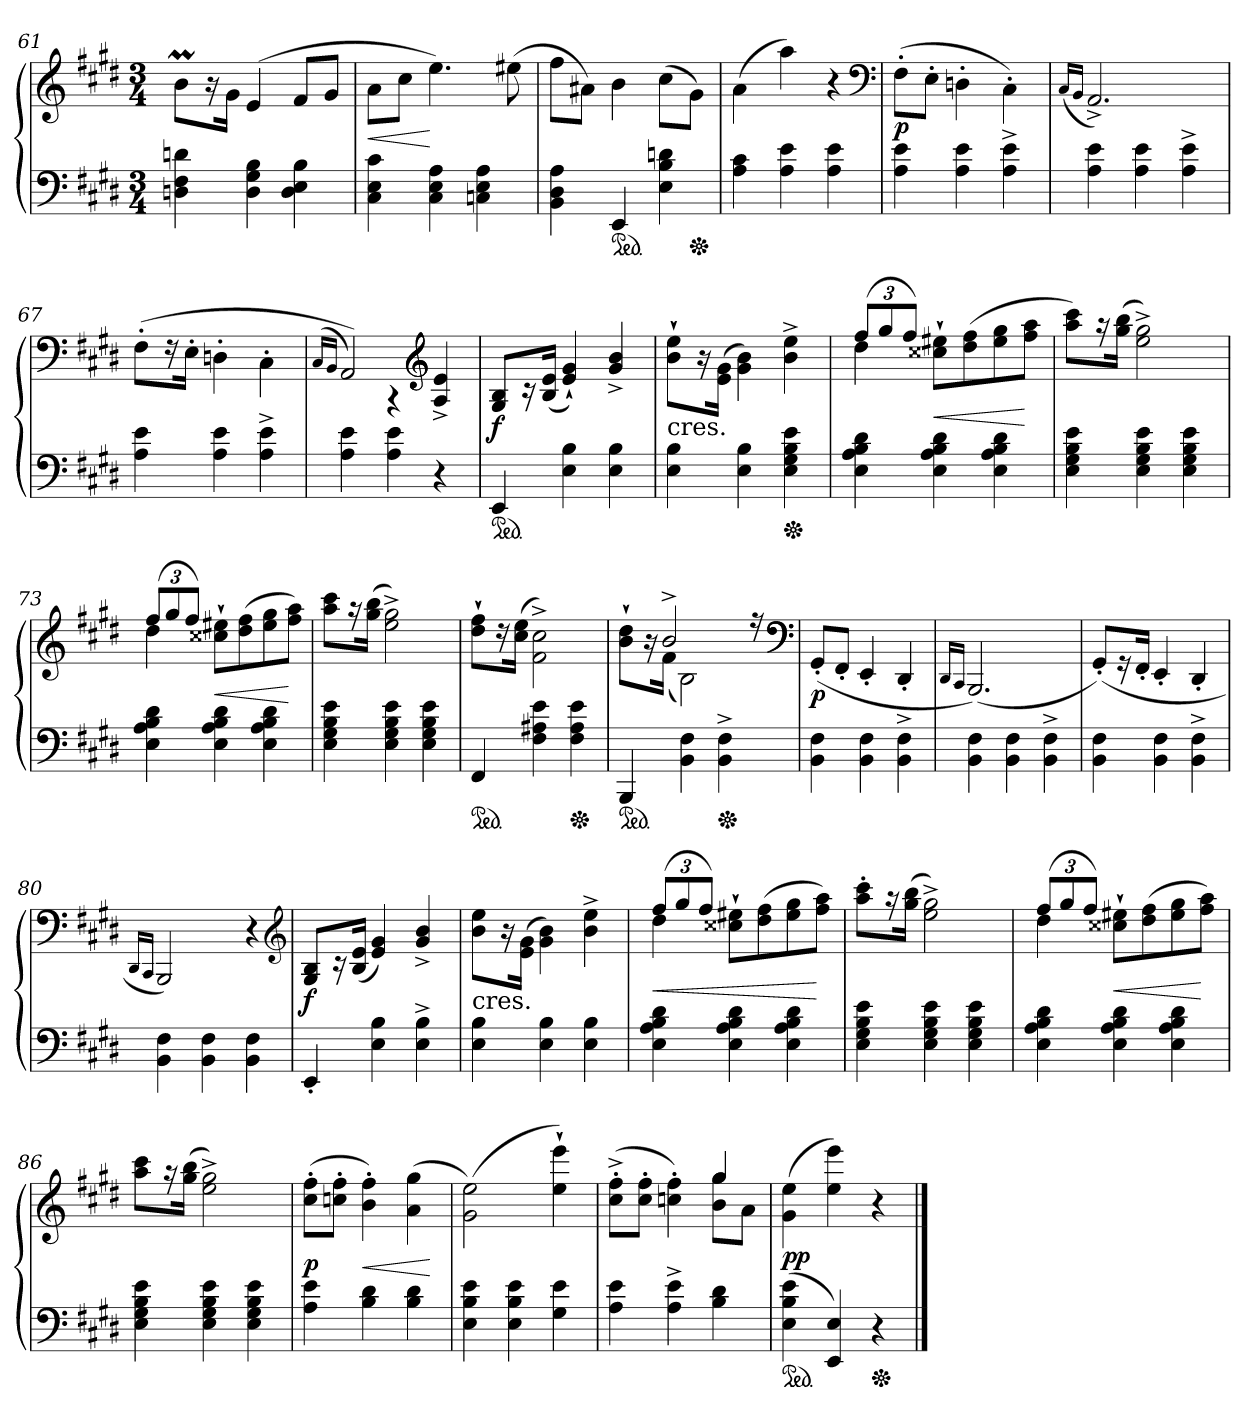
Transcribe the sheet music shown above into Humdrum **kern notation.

**kern	**kern	**dynam
*part1	*part1	*part1
*staff2	*staff1	*staff1/2
*clefF4	*clefG2	*
*k[f#c#g#d#]	*k[f#c#g#d#]	*
*M3/4	*M3/4	*
=61	=61	=61
4Dn 4F# 4dn	8bM\L	.
.	16r	.
.	16g#Jk	.
4D 4G# 4B	(4e	.
4D 4E 4B	8f#L	.
.	8g#J	.
=62	=62	=62
4C# 4E 4c#	8aL	<
.	8cc#J	.
4C# 4E 4A	4.ee)	[
4Cn 4E 4A	.	.
.	(8ee#X	.
=63	=63	=63
4BB 4D# 4A	8ff#L	.
.	8a#XJ)	.
*ped	*	*
4EE	4b	.
4E 4B 4dn	(>8cc#\L	.
*Xped	*	*
.	8g#\J)	.
=64	=64	=64
4A 4c#	(4a\	.
4A 4e	4aa)	.
4A 4e	4r	.
*	*clefF4	*
=65	=65	=65
4A 4e	(>8F#'L	p
.	8E'J	.
4A 4e	4Dn'	.
4A^ 4e^	4C#'\)	.
=66	=66	=66
.	(16qC#/LL	.
.	16qBB/JJ	.
4A 4e	2.AA^>)	.
4A 4e	.	.
4A^ 4e^	.	.
=67	=67	=67
4A 4e	(8F#'>L	.
.	16r	.
.	16E'>Jk	.
4A 4e	4Dn'>	.
4A^> 4e^>	4C#'>\	.
=68	=68	=68
.	(16qC#/LL	.
.	16qBB/JJ	.
*	*^	*
4A 4e	2AA))	4ryy	.
4A 4e	.	4r	.
*	*clefG2	*	*
4r	4A^> 4e^>	4ryy	.
*	*v	*v	*
=69	=69	=69
*ped	*	*
4EE	8G# 8BL	f
.	16r	.
.	(<16B 16eJk	.
4E 4B	4e`< 4g#`<)	.
4E 4B	4g#^< 4b^<	.
=70	=70	=70
!	!LO:TX:c:t=cres.	!
4E 4B	8b`>\ 8ee`>\L	.
.	16r	.
.	(16e 16g#Jk	.
4E 4B	4g#\ 4b\)	.
*Xped	*	*
4E 4G# 4B 4e	4b^> 4ee^>	.
=71	=71	=71
*	*^	*
4E 4A 4B 4d#	(12ff#L	4dd#	.
.	12gg#	.	.
.	12ff#J)	.	.
4E 4A 4B 4d#	2ryy	8cc##X`> 8ee#X`>L	<
.	.	(>8dd# 8ff#	.
4E 4A 4B 4d#	.	8ee# 8gg#	.
.	.	8ff# 8aaJ	[
*	*v	*v	*
=72	=72	=72
4E 4G# 4B 4e	8aa 8ccc#L)	.
.	16r	.
.	(>16gg# 16bbJk	.
4E 4G# 4B 4e	2ee^< 2gg#^<)	.
4E 4G# 4B 4e	.	.
=73	=73	=73
*	*^	*
4E 4A 4B 4d#	(12ff#L	4dd#	.
.	12gg#	.	.
.	12ff#J)	.	.
4E 4A 4B 4d#	2ryy	8cc##X`> 8ee#X`>L	<
.	.	(>8dd# 8ff#	.
4E 4A 4B 4d#	.	8ee# 8gg#	.
.	.	8ff# 8aaJ)	[
*	*v	*v	*
=74	=74	=74
4E 4G# 4B 4e	8aa 8ccc#L	.
.	16r	.
.	(>16gg# 16bbJk	.
4E 4G# 4B 4e	2ee^< 2gg#^<)	.
4E 4G# 4B 4e	.	.
=75	=75	=75
*ped	*	*
4FF#	8dd#`> 8ff#`>L	.
.	16r	.
.	(>16cc# 16eeJk	.
4F# 4A#X 4e	2f#^>\ 2cc#^>\)	.
*Xped	*	*
4F# 4A# 4e	.	.
=76	=76	=76
*	*^	*
*ped	*	*	*
4BBB	8.ryy	8b`> 8dd#`>L	.
.	.	16r	.
.	2b^>	(16f#Jk	.
4BB 4F#	.	2B)	.
*Xped	*	*	*
4BB^> 4F#^>	.	.	.
.	16r	.	.
*	*v	*v	*
*	*clefF4	*
=77	=77	=77
4BB 4F#	(8GG#'<L	p
.	8FF#'<J	.
4BB 4F#	4EE'<	.
4BB^> 4F#^>	4DD#'<	.
=78	=78	=78
.	16qDD#/LL	.
.	16qCC#/JJ	.
4BB 4F#	(2.BBB)	.
4BB 4F#	.	.
4BB^> 4F#^>	.	.
=79	=79	=79
4BB 4F#	(8GG#'<L)	.
.	16r	.
.	16FF#'<Jk	.
4BB 4F#	4EE'<	.
4BB^> 4F#^>	4DD#'<	.
=80	=80	=80
.	16qDD#/LL	.
.	16qCC#/JJ	.
4BB 4F#	2BBB)	.
4BB 4F#	.	.
4BB 4F#	4r	.
*	*clefG2	*
=81	=81	=81
4EE'<	8G# 8BL	f
.	16r	.
.	(<16B 16eJk	.
4E 4B	4e 4g#)	.
4E^> 4B^>	4g#^< 4b^<	.
=82	=82	=82
!	!LO:TX:c:t=cres.	!
4E 4B	8b\ 8ee\L	.
.	16r	.
.	(16e 16g#Jk	.
4E 4B	4g#\ 4b\)	.
4E 4B	4b^> 4ee^>	.
=83	=83	=83
*	*^	*
4E 4A 4B 4d#	(12ff#L	4dd#	<
.	12gg#	.	.
.	12ff#J)	.	.
4E 4A 4B 4d#	2ryy	8cc##X`> 8ee#X`>L	.
.	.	(>8dd# 8ff#	.
4E 4A 4B 4d#	.	8ee# 8gg#	.
.	.	8ff# 8aaJ)	[
*	*v	*v	*
=84	=84	=84
4E 4G# 4B 4e	8aa'> 8ccc#'>L	.
.	16r	.
.	(16gg# 16bbJk	.
4E 4G# 4B 4e	2ee^< 2gg#^<)	.
4E 4G# 4B 4e	.	.
=85	=85	=85
*	*^	*
4E 4A 4B 4d#	(12ff#L	4dd#	.
.	12gg#	.	.
.	12ff#J)	.	.
4E 4A 4B 4d#	2ryy	8cc##X`> 8ee#X`>L	<
.	.	(>8dd# 8ff#	.
4E 4A 4B 4d#	.	8ee# 8gg#	.
.	.	8ff# 8aaJ)	[
*	*v	*v	*
=86	=86	=86
4E 4G# 4B 4e	8aa 8ccc#L	.
.	16r	.
.	(16gg# 16bbJk	.
4E 4G# 4B 4e	2ee^< 2gg#^<)	.
4E 4G# 4B 4e	.	.
=87	=87	=87
4A 4e	(>8cc#'> 8ff#'>L	p
.	8ccn'> 8ff#'>J	.
4B 4d#	4b'> 4ff#'>)	<
4B 4d#	(4a 4gg#	.
.	.	[
=88	=88	=88
4E 4B 4e	(>2g# 2ee)	.
4E 4B 4e	.	.
4G# 4e	4ee`> 4eee`>)	.
=89	=89	=89
*	*^	*
4A 4e	2ryy	(>8cc#'>^< 8ff#'>^<L	.
.	.	8cc#'> 8ff#'>J	.
4A^> 4e^>	.	4ccn'> 4ff#'>)	.
4B 4d#	4gg#	8b 8gg#L	.
.	.	8aJ	.
*	*v	*v	*
=90	=90	=90
*ped	*	*
(4E 4B 4e	(>4g# 4ee	pp
4EE 4E)	4ee 4eee)	.
*Xped	*	*
4r	4r	.
==	==	==
*-	*-	*-
